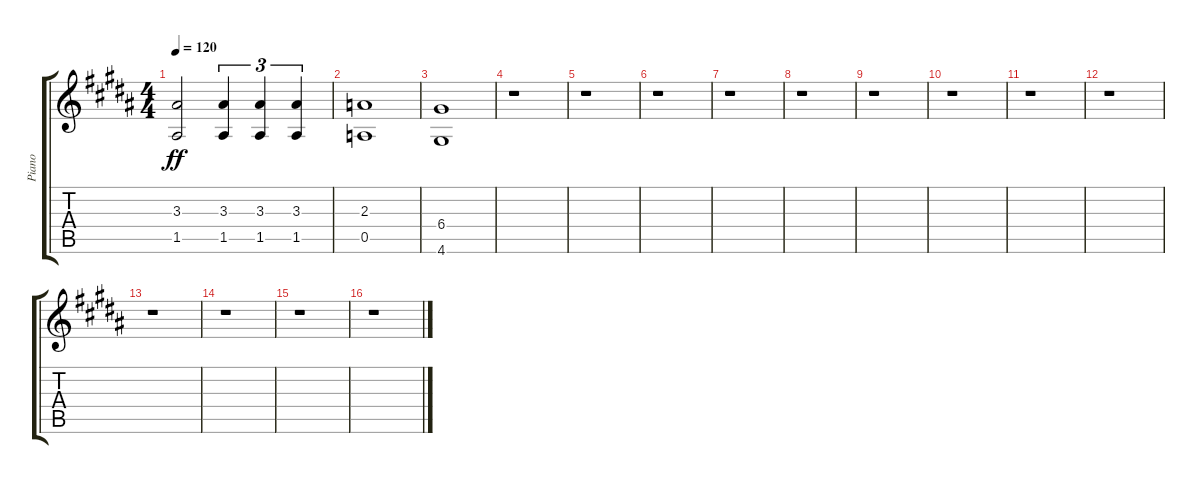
\track ("Piano" "Piano") {instrument fx7echoes}
\staff {score tabs}
\tuning (E5 B4 G4 D4 A3 E3) {hide}
\ts (4 4)
\tempo 120
\clef g2
\ks g#minor
(3.3 1.5).2{dy ff} (3.3 1.5).4{tu (3 2)} (3.3 1.5).4{tu (3 2)} (3.3 1.5).4{tu (3 2)} |
(2.3 0.5).1 |
(6.4 4.6).1 |
\ks b
r.1 |
\ks g#minor
r.1 |
r.1 |
r.1 |
r.1 |
\ks b
r.1 |
\ks g#minor
r.1 |
r.1 |
r.1 |
\ks b
r.1 |
\ks g#minor
r.1 |
r.1 |
r.1
